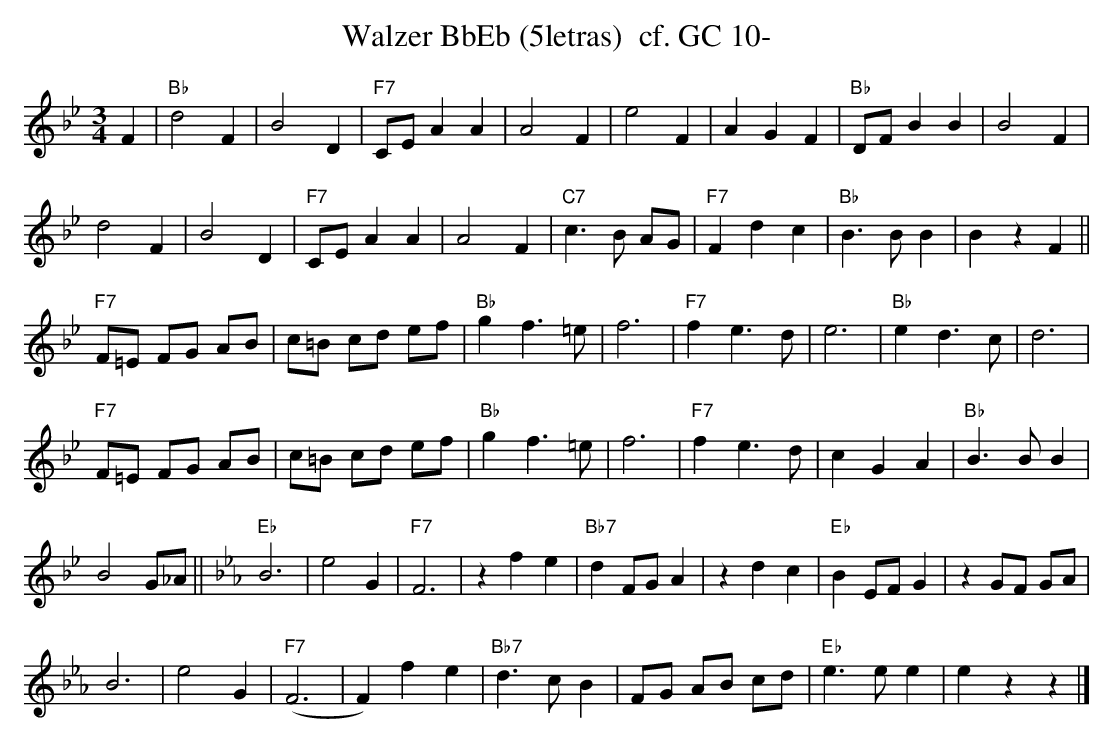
X:1
T:Walzer BbEb (5letras)  cf. GC 10-
M:3/4
L:1/4
K:Bbmaj%%MIDI gchordon
F| "Bb"d2F | B2D | "F7"C/2E/2AA | A2F | e2F | AGF | "Bb"D/2F/2BB | B2F |
d2F | B2D | "F7"C/2E/2AA | A2F | "C7"c>B A/2G/2 | "F7"Fdc | "Bb"B>BB | BzF ||
"F7"F/2=E/2 F/2G/2 A/2B/2 | c/2=B/2 c/2d/2 e/2f/2 | "Bb"gf>=e | f3 | "F7"fe>d | e3 | "Bb"ed>c | d3 |
"F7"F/2=E/2 F/2G/2 A/2B/2 | c/2=B/2 c/2d/2 e/2f/2 | "Bb"gf>=e | f3 | "F7"fe>d | cGA | "Bb"B>BB |
B2G/2_A/2 || [K:Ebmaj] "Eb"B3 | e2G | "F7"F3 | zfe | "Bb7"dF/2G/2A | zdc | "Eb"BE/2F/2G | zG/2F/2 G/2A/2 |
B3 | e2G | "F7"(F3 | F)fe | "Bb7"d>cB | F/2G/2 A/2B/2 c/2d/2 | "Eb"e>ee | ezz |]
